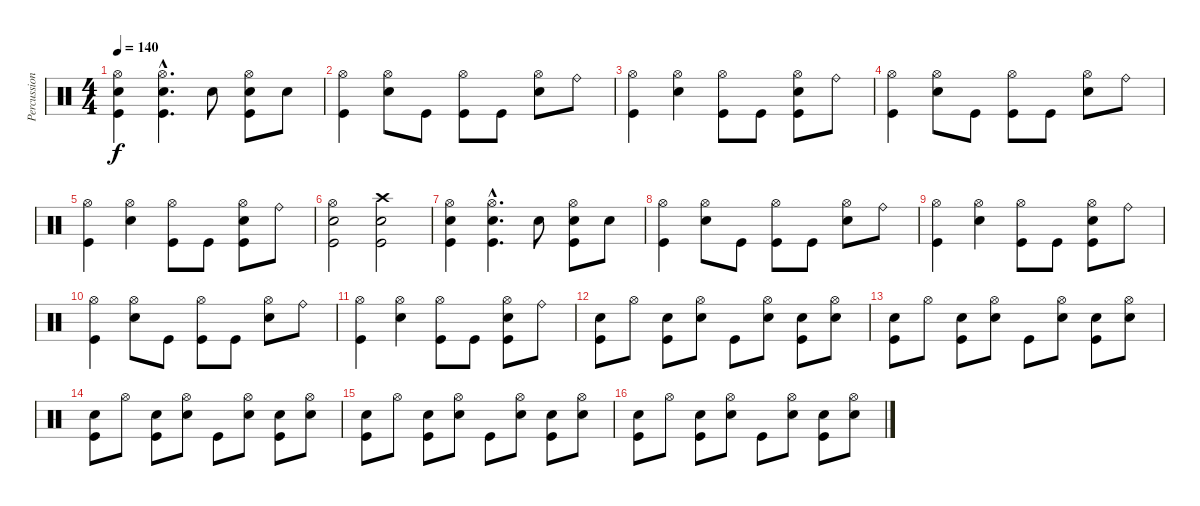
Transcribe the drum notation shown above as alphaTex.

\track ("Percussion" "Percussion") {instrument percussion}
\staff {score}
\articulation defaults
\ts (4 4)
\tempo 140
\clef neutral
\ks c
("Hi-Hat (open)" "Snare (hit) 2" "Kick (hit)").4{dy f} ("Hi-Hat (open)"{hac} "Snare (hit) 2"{hac} "Kick (hit)"{hac}).4{d} "Snare (hit) 2".8 ("Hi-Hat (open)" "Snare (hit) 2" "Kick (hit)").8 "Snare (hit) 2".8 |
("Hi-Hat (open)" "Kick (hit)").4 ("Hi-Hat (open)" "Snare (hit) 2").8 "Kick (hit)".8 ("Hi-Hat (open)" "Kick (hit)").8 "Kick (hit)".8 ("Hi-Hat (open)" "Snare (hit) 2").8 "Ride (bell)".8 |
("Hi-Hat (open)" "Kick (hit)").4 ("Hi-Hat (open)" "Snare (hit) 2").4 ("Hi-Hat (open)" "Kick (hit)").8 "Kick (hit)".8 ("Hi-Hat (open)" "Snare (hit) 2" "Kick (hit)").8 "Ride (bell)".8 |
("Hi-Hat (open)" "Kick (hit)").4 ("Hi-Hat (open)" "Snare (hit) 2").8 "Kick (hit)".8 ("Hi-Hat (open)" "Kick (hit)").8 "Kick (hit)".8 ("Hi-Hat (open)" "Snare (hit) 2").8 "Ride (bell)".8 |
("Hi-Hat (open)" "Kick (hit)").4 ("Hi-Hat (open)" "Snare (hit) 2").4 ("Hi-Hat (open)" "Kick (hit)").8 "Kick (hit)".8 ("Hi-Hat (open)" "Snare (hit) 2" "Kick (hit)").8 "Ride (bell)".8 |
("Hi-Hat (open)" "Snare (hit) 2" "Kick (hit)").2 ("Crash high (hit)" "Snare (hit) 2" "Kick (hit)").2 |
("Hi-Hat (open)" "Snare (hit) 2" "Kick (hit)").4 ("Hi-Hat (open)"{hac} "Snare (hit) 2"{hac} "Kick (hit)"{hac}).4{d} "Snare (hit) 2".8 ("Hi-Hat (open)" "Snare (hit) 2" "Kick (hit)").8 "Snare (hit) 2".8 |
("Hi-Hat (open)" "Kick (hit)").4 ("Hi-Hat (open)" "Snare (hit) 2").8 "Kick (hit)".8 ("Hi-Hat (open)" "Kick (hit)").8 "Kick (hit)".8 ("Hi-Hat (open)" "Snare (hit) 2").8 "Ride (bell)".8 |
("Hi-Hat (open)" "Kick (hit)").4 ("Hi-Hat (open)" "Snare (hit) 2").4 ("Hi-Hat (open)" "Kick (hit)").8 "Kick (hit)".8 ("Hi-Hat (open)" "Snare (hit) 2" "Kick (hit)").8 "Ride (bell)".8 |
("Hi-Hat (open)" "Kick (hit)").4 ("Hi-Hat (open)" "Snare (hit) 2").8 "Kick (hit)".8 ("Hi-Hat (open)" "Kick (hit)").8 "Kick (hit)".8 ("Hi-Hat (open)" "Snare (hit) 2").8 "Ride (bell)".8 |
("Hi-Hat (open)" "Kick (hit)").4 ("Hi-Hat (open)" "Snare (hit) 2").4 ("Hi-Hat (open)" "Kick (hit)").8 "Kick (hit)".8 ("Hi-Hat (open)" "Snare (hit) 2" "Kick (hit)").8 "Ride (bell)".8 |
("Snare (hit) 2" "Kick (hit)").8 "Hi-Hat (open)".8 ("Snare (hit) 2" "Kick (hit)").8 ("Hi-Hat (open)" "Snare (hit) 2").8 "Kick (hit)".8 ("Hi-Hat (open)" "Snare (hit) 2").8 ("Snare (hit) 2" "Kick (hit)").8 ("Hi-Hat (open)" "Snare (hit) 2").8 |
("Snare (hit) 2" "Kick (hit)").8 "Hi-Hat (open)".8 ("Snare (hit) 2" "Kick (hit)").8 ("Hi-Hat (open)" "Snare (hit) 2").8 "Kick (hit)".8 ("Hi-Hat (open)" "Snare (hit) 2").8 ("Snare (hit) 2" "Kick (hit)").8 ("Hi-Hat (open)" "Snare (hit) 2").8 |
("Snare (hit) 2" "Kick (hit)").8 "Hi-Hat (open)".8 ("Snare (hit) 2" "Kick (hit)").8 ("Hi-Hat (open)" "Snare (hit) 2").8 "Kick (hit)".8 ("Hi-Hat (open)" "Snare (hit) 2").8 ("Snare (hit) 2" "Kick (hit)").8 ("Hi-Hat (open)" "Snare (hit) 2").8 |
("Snare (hit) 2" "Kick (hit)").8 "Hi-Hat (open)".8 ("Snare (hit) 2" "Kick (hit)").8 ("Hi-Hat (open)" "Snare (hit) 2").8 "Kick (hit)".8 ("Hi-Hat (open)" "Snare (hit) 2").8 ("Snare (hit) 2" "Kick (hit)").8 ("Hi-Hat (open)" "Snare (hit) 2").8 |
("Snare (hit) 2" "Kick (hit)").8 "Hi-Hat (open)".8 ("Snare (hit) 2" "Kick (hit)").8 ("Hi-Hat (open)" "Snare (hit) 2").8 "Kick (hit)".8 ("Hi-Hat (open)" "Snare (hit) 2").8 ("Snare (hit) 2" "Kick (hit)").8 ("Hi-Hat (open)" "Snare (hit) 2").8
